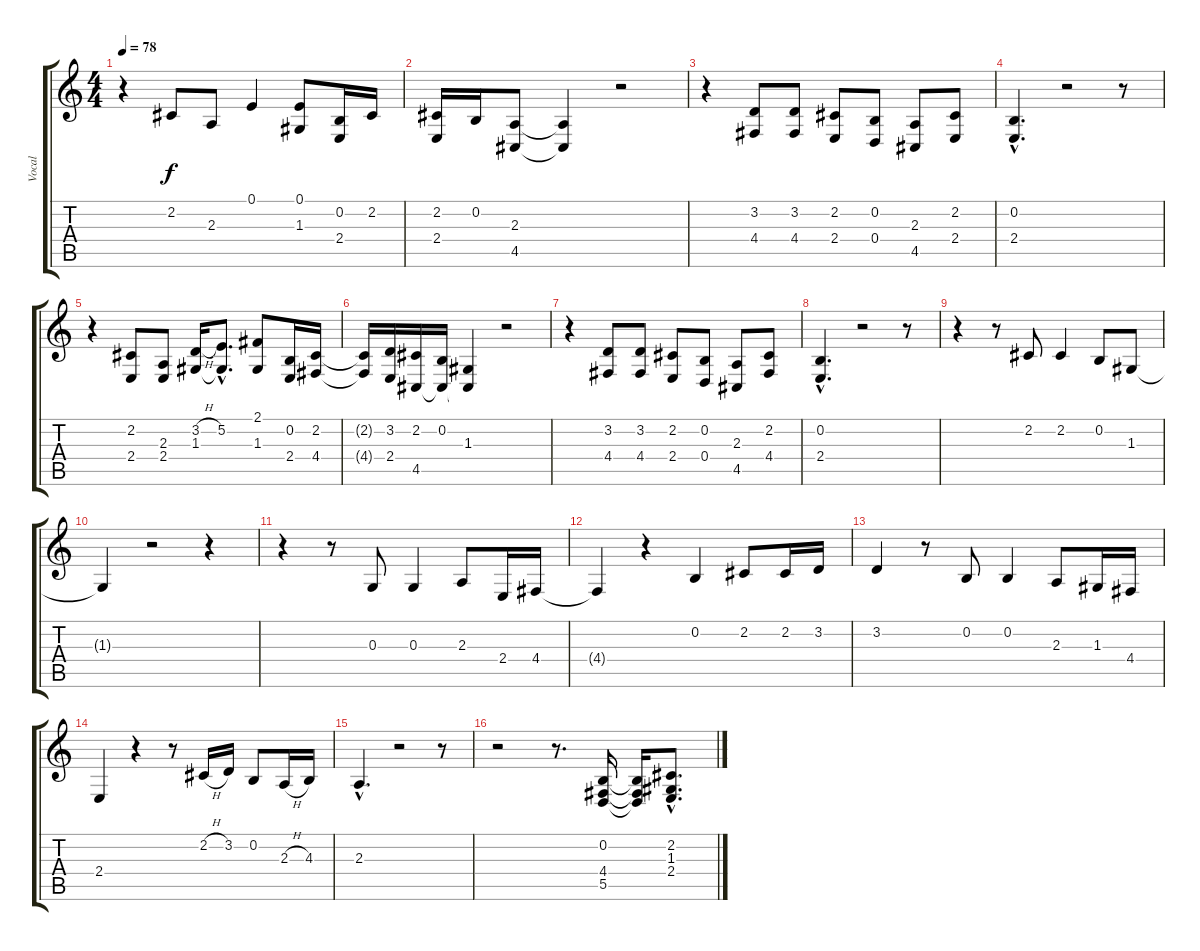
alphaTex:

\track ("Vocal" "Vocal") {instrument tangoaccordion}
\staff {score tabs}
\tuning (E4 B3 G3 D3 A2 E2) {hide}
\ts (4 4)
\tempo 78
\clef g2
\ks c
r.4{dy f} 2.2.8 2.3.8 0.1.4 (0.1 1.3).8 (0.2 2.4).16 2.2.16 |
(2.2 2.4).16 0.2.16 (2.3 4.5).8 (2.3{t} 4.5{t}).4 r.2 |
r.4 (3.2 4.4).8 (3.2 4.4).8 (2.2 2.4).8 (0.2 0.4).8 (2.3 4.5).8 (2.2 2.4).8 |
(0.2{hac} 2.4{hac}).4{d} r.2 r.8 |
r.4 (2.2 2.4).8 (2.3 2.4).8 (3.2{h} 1.3).16 (5.2{hac} 1.3{hac t}).8{d} (2.1 1.3).8 (0.2 2.4).16 (2.2 4.4).16 |
(2.2{t} 4.4{t}).16 (3.2 2.4).16 (2.2 4.5).16 (0.2 4.5{t}).16 (1.3 4.5{t}).4 r.2 |
r.4 (3.2 4.4).8 (3.2 4.4).8 (2.2 2.4).8 (0.2 0.4).8 (2.3 4.5).8 (2.2 4.4).8 |
(0.2{hac} 2.4{hac}).4{d} r.2 r.8 |
r.4 r.8 2.2.8 2.2.4 0.2.8 1.3.8 |
1.3{t}.4 r.2 r.4 |
r.4 r.8 0.3.8 0.3.4 2.3.8 2.4.16 4.4.16 |
4.4{t}.4 r.4 0.2.4 2.2.8 2.2.16 3.2.16 |
3.2.4 r.8 0.2.8 0.2.4 2.3.8 1.3.16 4.4.16 |
2.4.4 r.4 r.8 2.2{h}.16 3.2.16 0.2.8 2.3{h}.16 4.3.16 |
2.3{hac}.4{d} r.2 r.8 |
r.2 r.8{d} (0.2 4.4 5.5).16 (0.2{t} 4.4{t} 5.5{t}).16 (2.2{hac} 1.3{hac} 2.4{hac}).8{d}
